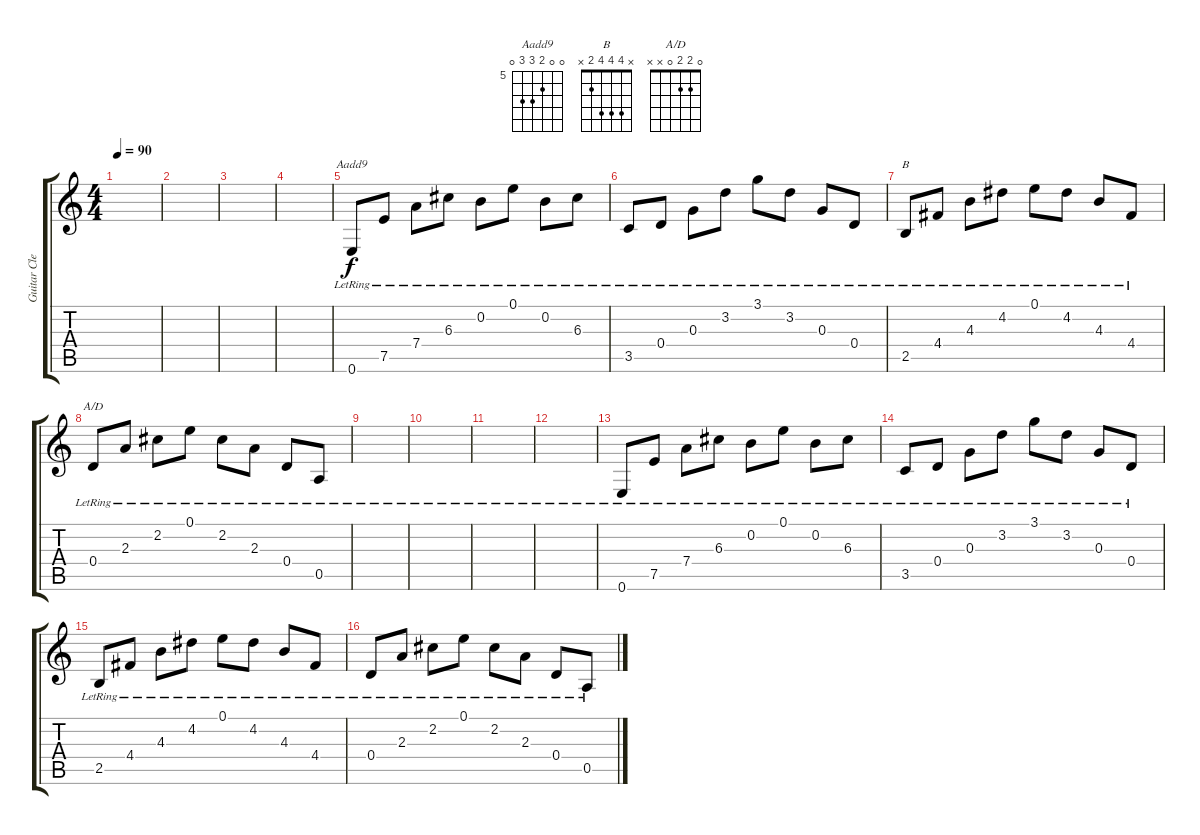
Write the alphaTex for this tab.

\track ("Guitar Clean" "Guitar Cle") {instrument electricguitarclean}
\staff {score tabs}
\tuning (E4 B3 G3 D3 A2 E2) {hide}
\chord ("Aadd9" 0 0 6 7 7 0) {firstfret 5}
\chord ("B" x 4 4 4 2 x)
\chord ("A/D" 0 2 2 0 x x)
\ts (4 4)
\tempo 90
\clef g2
\ks c
|
|
|
|
0.6{lr}.8{ch "Aadd9"} 7.5{lr}.8 7.4{lr}.8 6.3{lr}.8 0.2{lr}.8 0.1{lr}.8 0.2{lr}.8 6.3{lr}.8 |
3.5{lr}.8 0.4{lr}.8 0.3{lr}.8 3.2{lr}.8 3.1{lr}.8 3.2{lr}.8 0.3{lr}.8 0.4{lr}.8 |
2.5{lr}.8{ch "B"} 4.4{lr}.8 4.3{lr}.8 4.2{lr}.8 0.1{lr}.8 4.2{lr}.8 4.3{lr}.8 4.4{lr}.8 |
0.4{lr}.8{ch "A/D"} 2.3{lr}.8 2.2{lr}.8 0.1{lr}.8 2.2{lr}.8 2.3{lr}.8 0.4{lr}.8 0.5{lr}.8 |
|
|
|
|
0.6{lr}.8 7.5{lr}.8 7.4{lr}.8 6.3{lr}.8 0.2{lr}.8 0.1{lr}.8 0.2{lr}.8 6.3{lr}.8 |
3.5{lr}.8 0.4{lr}.8 0.3{lr}.8 3.2{lr}.8 3.1{lr}.8 3.2{lr}.8 0.3{lr}.8 0.4{lr}.8 |
2.5{lr}.8 4.4{lr}.8 4.3{lr}.8 4.2{lr}.8 0.1{lr}.8 4.2{lr}.8 4.3{lr}.8 4.4{lr}.8 |
0.4{lr}.8 2.3{lr}.8 2.2{lr}.8 0.1{lr}.8 2.2{lr}.8 2.3{lr}.8 0.4{lr}.8 0.5{lr}.8
